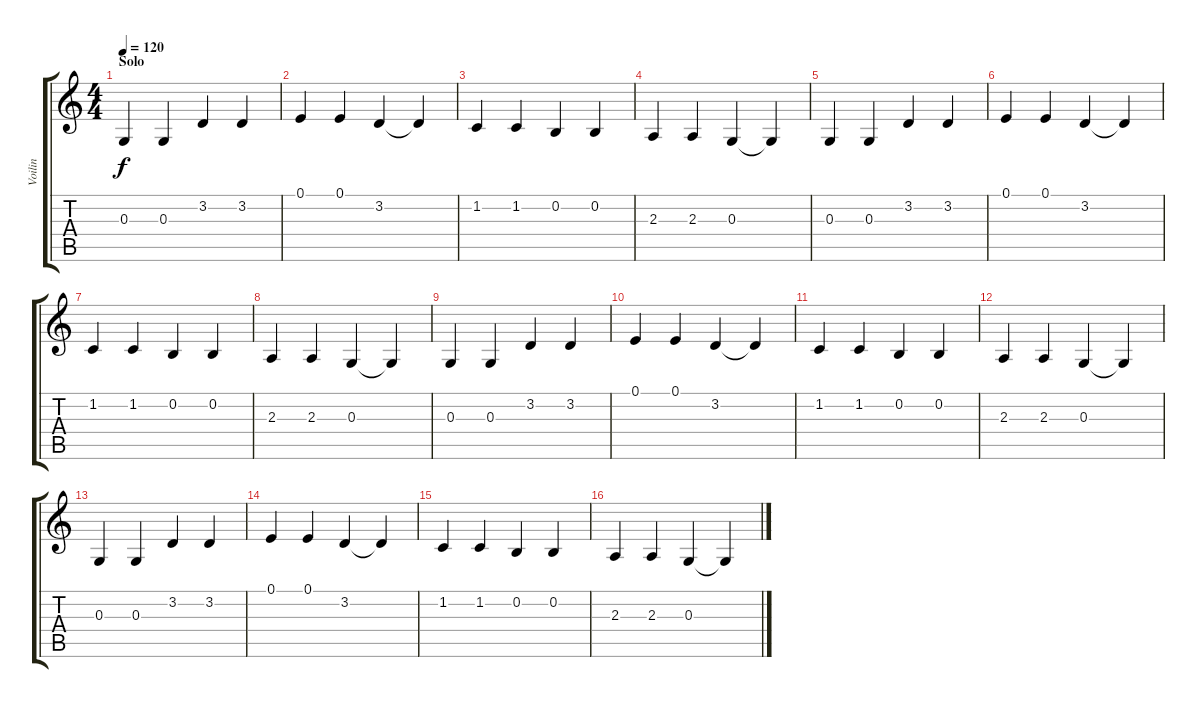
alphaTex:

\track ("Voilin" "Voilin") {instrument violin}
\staff {score tabs}
\tuning (E4 B3 G3 D3 A2 E2) {hide}
\ts (4 4)
\section ("" "Solo")
\tempo 120
\clef g2
\ks c
0.3.4{dy f volume 10} 0.3.4 3.2.4 3.2.4 |
0.1.4 0.1.4 3.2.4 3.2{t}.4 |
1.2.4 1.2.4 0.2.4 0.2.4 |
2.3.4 2.3.4 0.3.4 0.3{t}.4 |
0.3.4 0.3.4 3.2.4 3.2.4 |
0.1.4 0.1.4 3.2.4 3.2{t}.4 |
1.2.4 1.2.4 0.2.4 0.2.4 |
2.3.4 2.3.4 0.3.4 0.3{t}.4 |
0.3.4 0.3.4 3.2.4 3.2.4 |
0.1.4 0.1.4 3.2.4 3.2{t}.4 |
1.2.4 1.2.4 0.2.4 0.2.4 |
2.3.4 2.3.4 0.3.4 0.3{t}.4 |
0.3.4 0.3.4 3.2.4 3.2.4 |
0.1.4 0.1.4 3.2.4 3.2{t}.4 |
1.2.4 1.2.4 0.2.4 0.2.4 |
2.3.4 2.3.4 0.3.4 0.3{t}.4
